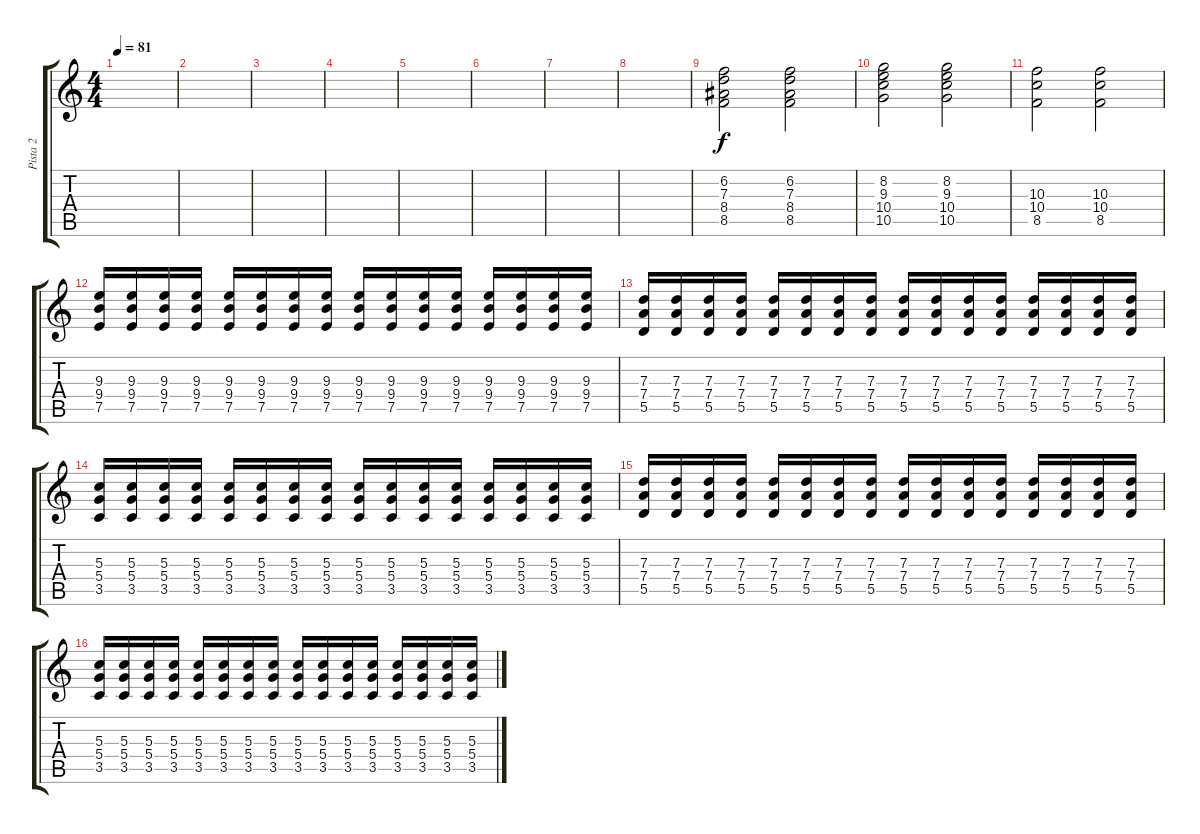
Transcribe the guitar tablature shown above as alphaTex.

\track ("Pista 2" "Pista 2") {instrument distortionguitar}
\staff {score tabs}
\tuning (E4 B3 G3 D3 A2 E2) {hide}
\ts (4 4)
\tempo 81
\clef g2
\ks c
|
|
|
|
|
|
|
|
(6.2 7.3 8.4 8.5).2 (6.2 7.3 8.4 8.5).2 |
(8.2 9.3 10.4 10.5).2 (8.2 9.3 10.4 10.5).2 |
(10.3 10.4 8.5).2 (10.3 10.4 8.5).2 |
(9.3 9.4 7.5).16 (9.3 9.4 7.5).16 (9.3 9.4 7.5).16 (9.3 9.4 7.5).16 (9.3 9.4 7.5).16 (9.3 9.4 7.5).16 (9.3 9.4 7.5).16 (9.3 9.4 7.5).16 (9.3 9.4 7.5).16 (9.3 9.4 7.5).16 (9.3 9.4 7.5).16 (9.3 9.4 7.5).16 (9.3 9.4 7.5).16 (9.3 9.4 7.5).16 (9.3 9.4 7.5).16 (9.3 9.4 7.5).16 |
(7.3 7.4 5.5).16 (7.3 7.4 5.5).16 (7.3 7.4 5.5).16 (7.3 7.4 5.5).16 (7.3 7.4 5.5).16 (7.3 7.4 5.5).16 (7.3 7.4 5.5).16 (7.3 7.4 5.5).16 (7.3 7.4 5.5).16 (7.3 7.4 5.5).16 (7.3 7.4 5.5).16 (7.3 7.4 5.5).16 (7.3 7.4 5.5).16 (7.3 7.4 5.5).16 (7.3 7.4 5.5).16 (7.3 7.4 5.5).16 |
(5.3 5.4 3.5).16 (5.3 5.4 3.5).16 (5.3 5.4 3.5).16 (5.3 5.4 3.5).16 (5.3 5.4 3.5).16 (5.3 5.4 3.5).16 (5.3 5.4 3.5).16 (5.3 5.4 3.5).16 (5.3 5.4 3.5).16 (5.3 5.4 3.5).16 (5.3 5.4 3.5).16 (5.3 5.4 3.5).16 (5.3 5.4 3.5).16 (5.3 5.4 3.5).16 (5.3 5.4 3.5).16 (5.3 5.4 3.5).16 |
(7.3 7.4 5.5).16 (7.3 7.4 5.5).16 (7.3 7.4 5.5).16 (7.3 7.4 5.5).16 (7.3 7.4 5.5).16 (7.3 7.4 5.5).16 (7.3 7.4 5.5).16 (7.3 7.4 5.5).16 (7.3 7.4 5.5).16 (7.3 7.4 5.5).16 (7.3 7.4 5.5).16 (7.3 7.4 5.5).16 (7.3 7.4 5.5).16 (7.3 7.4 5.5).16 (7.3 7.4 5.5).16 (7.3 7.4 5.5).16 |
(5.3 5.4 3.5).16 (5.3 5.4 3.5).16 (5.3 5.4 3.5).16 (5.3 5.4 3.5).16 (5.3 5.4 3.5).16 (5.3 5.4 3.5).16 (5.3 5.4 3.5).16 (5.3 5.4 3.5).16 (5.3 5.4 3.5).16 (5.3 5.4 3.5).16 (5.3 5.4 3.5).16 (5.3 5.4 3.5).16 (5.3 5.4 3.5).16 (5.3 5.4 3.5).16 (5.3 5.4 3.5).16 (5.3 5.4 3.5).16
